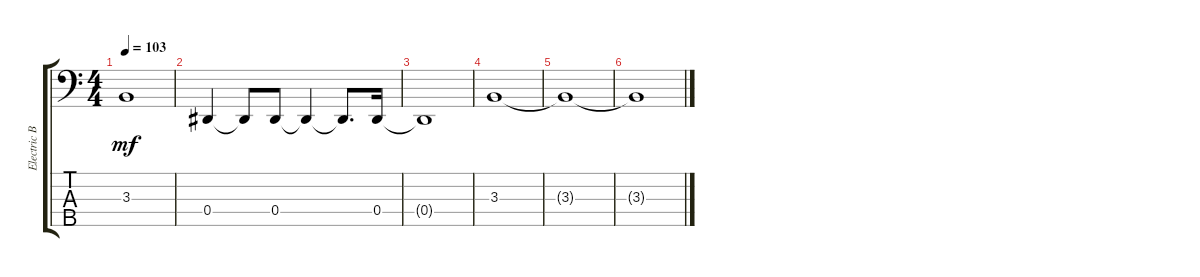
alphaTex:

\track ("Electric Bass" "Electric B") {instrument electricbassfinger}
\staff {score tabs}
\tuning (Gb2 Db2 Ab1 Eb1 Bb0) {hide}
\ts (4 4)
\tempo 103
\clef f4
\ks c
3.3{t}.1{dy mf} |
0.4.4 0.4{t}.8 0.4.8 0.4{t}.4 0.4{t}.8{d} 0.4.16 |
0.4{t}.1 |
3.3.1 |
3.3{t}.1 |
3.3{t}.1
